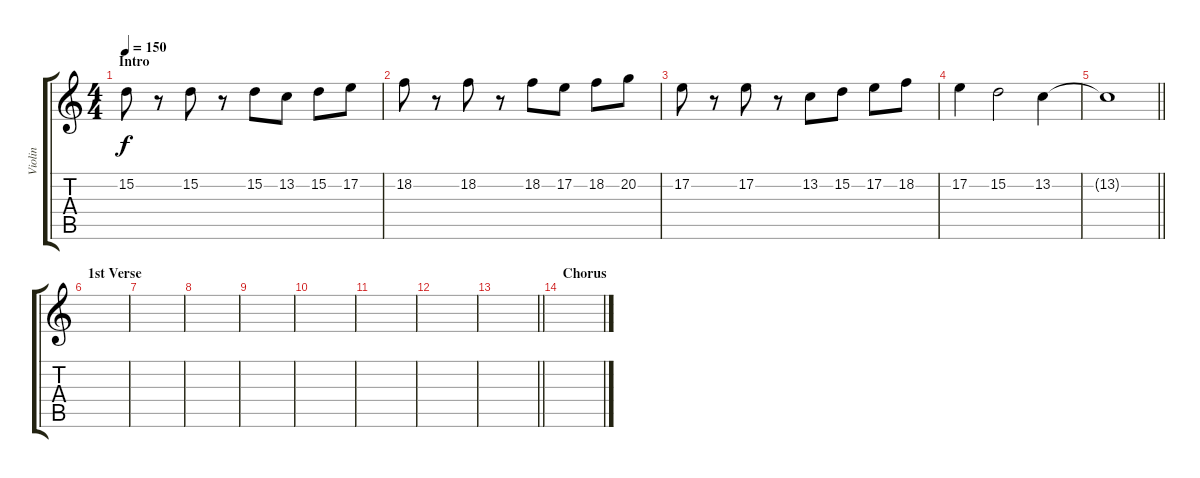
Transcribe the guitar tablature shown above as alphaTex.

\track ("Violin" "Violin") {instrument violin}
\staff {score tabs}
\tuning (E4 B3 G3 D3 A2 D2) {hide}
\ts (4 4)
\section ("" "Intro")
\tempo 150
\clef g2
\ks c
15.2.8{dy f instrument violin} r.8 15.2.8 r.8 15.2.8 13.2.8 15.2.8 17.2.8 |
18.2.8 r.8 18.2.8 r.8 18.2.8 17.2.8 18.2.8 20.2.8 |
17.2.8 r.8 17.2.8 r.8 13.2.8 15.2.8 17.2.8 18.2.8 |
17.2.4 15.2.2 13.2.4 |
\barLineRight lightlight
13.2{t}.1 |
\section ("" "1st Verse")
|
|
|
|
|
|
|
\barLineRight lightlight
|
\section ("" "Chorus")
